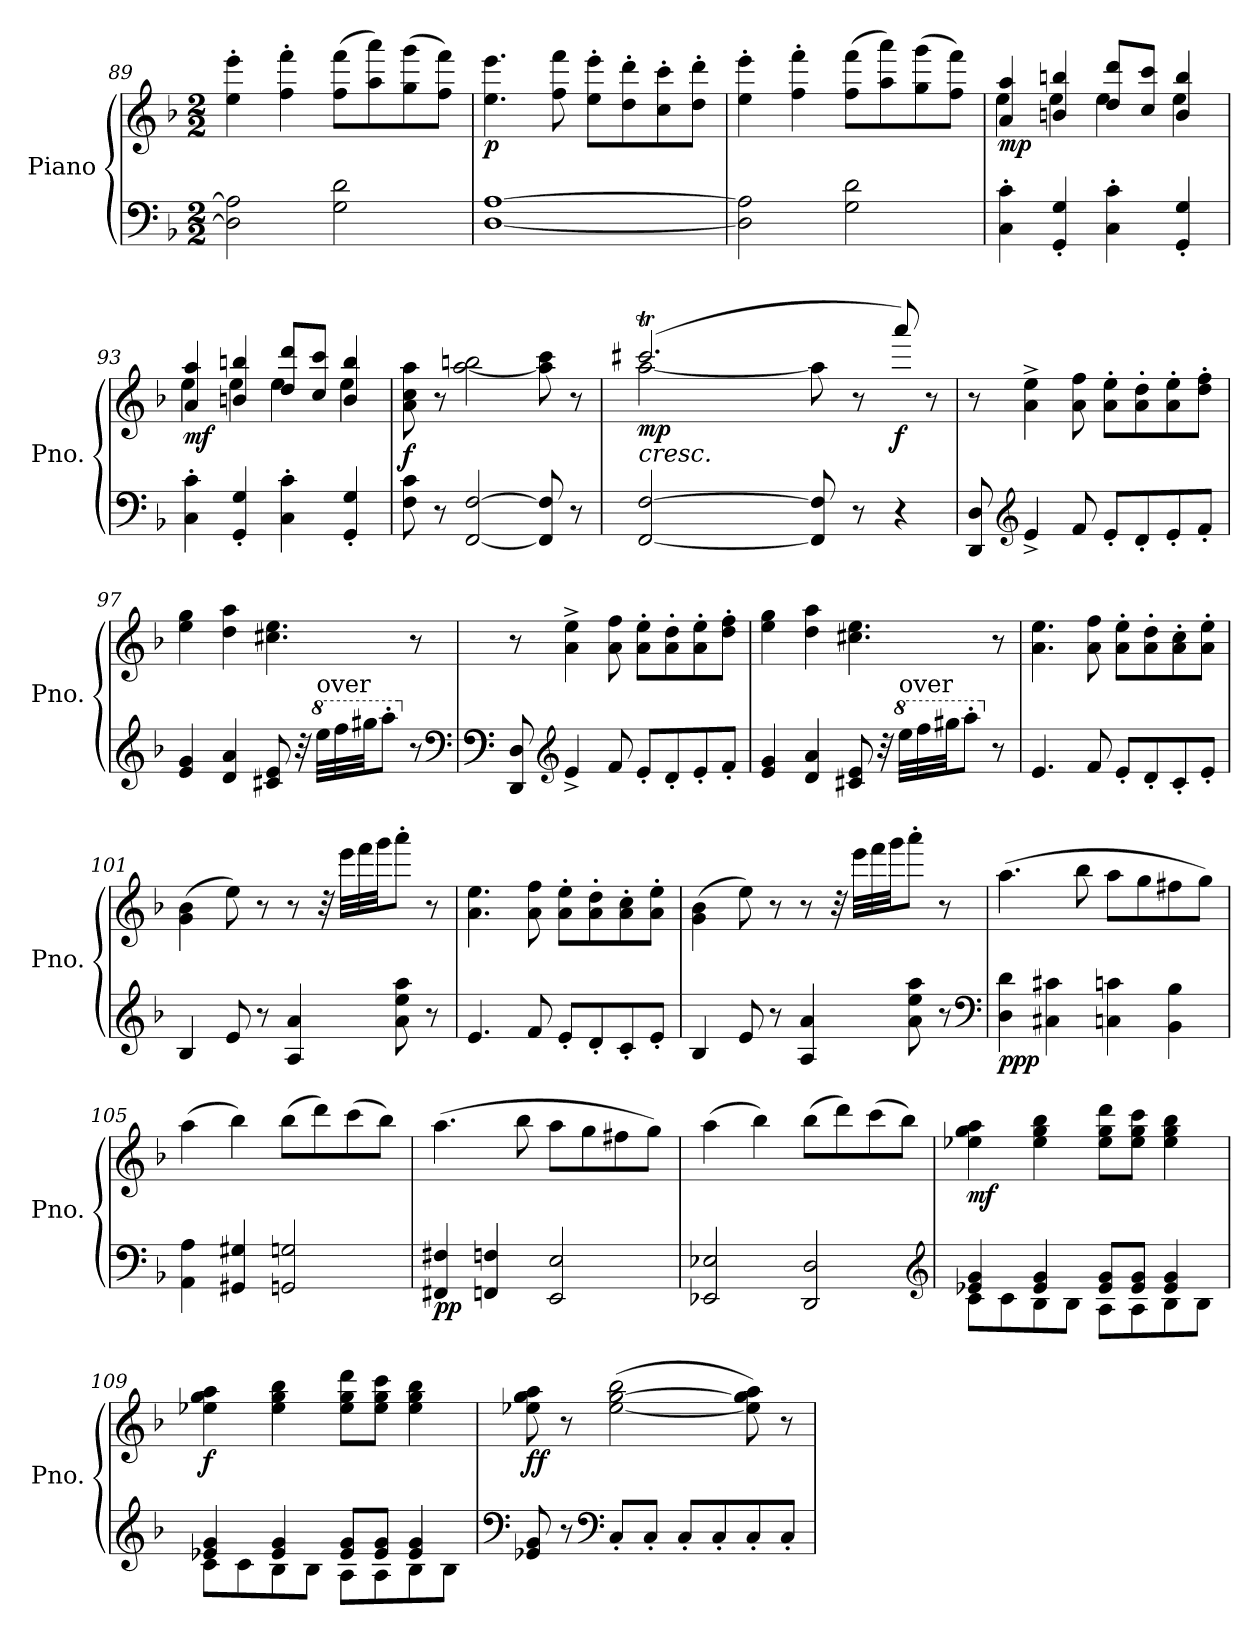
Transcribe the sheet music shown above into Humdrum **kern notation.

**kern	**kern	**dynam
*part1	*part1	*part1
*staff2	*staff1	*staff1/2
*I"Piano	*	*
*I'Pno.	*	*
!!LO:PB:g=z
*clefF4	*clefG2	*
*k[b-]	*k[b-]	*
*F:	*F:	*
*M2/2	*M2/2	*
=89	=89	=89
2D\] 2A\]	4ee\' 4eee\'	.
.	4ff\' 4fff\'	.
2G\ 2d\	(8ff\ 8fff\L	.
.	8aa\ 8aaa\)	.
.	(8gg\ 8ggg\	.
.	8ff\ 8fff\J)	.
!!LO:PB:g=z
=90	=90	=90
!	!	!LO:DY:b
[1D [1A	4.ee\ 4.eee\	p
.	8ff\ 8fff\	.
.	8ee\' 8eee\'L	.
.	8dd\' 8ddd\'	.
.	8cc\' 8ccc\'	.
.	8dd\' 8ddd\'J	.
=91	=91	=91
2D\] 2A\]	4ee\' 4eee\'	.
.	4ff\' 4fff\'	.
2G\ 2d\	(8ff\ 8fff\L	.
.	8aa\ 8aaa\)	.
.	(8gg\ 8ggg\	.
.	8ff\ 8fff\J)	.
=92	=92	=92
*	*^	*
!	!	!	!LO:DY:b
4C\' 4c\'	4a/ 4aa/	4ee\	mp
4GG/' 4G/'	4bn/ 4bbn/	4ee\	.
4C\' 4c\'	8dd/ 8ddd/L	4ee\	.
.	8cc/ 8ccc/J	.	.
4GG/' 4G/'	4b/ 4bb/	4ee\	.
=93	=93	=93	=93
!	!	!	!LO:DY:b
4C\' 4c\'	4a/ 4aa/	4ee\	mf
4GG/' 4G/'	4bn/ 4bbn/	4ee\	.
4C\' 4c\'	8dd/ 8ddd/L	4ee\	.
.	8cc/ 8ccc/J	.	.
4GG/' 4G/'	4b/ 4bb/	4ee\	.
=94	=94	=94	=94
!	!	!	!LO:DY:b
*	*v	*v	*
8F\ 8c\	8a\ 8cc\ 8aa\	f
8r	8r	.
[2FF/ [2F/	[2aa\ 2bbn\	.
8FF/] 8F/]	8aa\] 8ccc\	.
8r	8r	.
!!LO:LB:g=z
=95	=95	=95
!	!	!LO:HP:b
*	*^	*
*	*	*^	*
!	!	!	!	!LO:DY:n=1:b
[2FF/ [2F/	(2.ccc#Xt/	[2aa\	16ccc#yy	< mp
.	.	.	16dddyy	.
.	.	.	16ccc#yy	.
.	.	.	16dddyy	.
.	.	.	16ccc#yy	.
.	.	.	16dddyy	.
.	.	.	16ccc#yy	.
.	.	.	16dddyy	.
8FF/] 8F/]	.	8aa\]	16ccc#yy	.
.	.	.	16dddyy	.
8r	.	8r	16ccc#yy	.
.	.	.	16dddTTTyy	.
!	!	!	!	!LO:DY:n=2:b
4r	8aaa/)	4ryy	4ryy	f
.	8r	.	.	.
*	*v	*v	*v	*
.	.	[
=96	=96	=96
8DD/ 8D/	8r	.
*clefG2	*	*
4e^/	4a\^ 4ee\^	.
8f/	8a\ 8ff\	.
8e'/L	8a\' 8ee\'L	.
8d'/	8a\' 8dd\'	.
8e'/	8a\' 8ee\'	.
8f'/J	8dd\' 8ff\'J	.
=97	=97	=97
4e/ 4g/	4ee\ 4gg\	.
4d/ 4a/	4dd\ 4aa\	.
8c#X/ 8e/	4.cc#X\ 4.ee\	.
32r	.	.
*8va	*	*
!LO:TX:a:t=over	!	!
32eee\LLL	.	.
32fff\	.	.
32ggg#X\JJ	.	.
8aaa'\J	.	.
*X8va	*	*
8r	8r	.
*clefF4	*	*
!!LO:LB:g=z
=98	=98	=98
*clefF4	*	*
8DD/ 8D/	8r	.
*clefG2	*	*
4e^/	4a\^ 4ee\^	.
8f/	8a\ 8ff\	.
8e'/L	8a\' 8ee\'L	.
8d'/	8a\' 8dd\'	.
8e'/	8a\' 8ee\'	.
8f'/J	8dd\' 8ff\'J	.
=99	=99	=99
4e/ 4g/	4ee\ 4gg\	.
4d/ 4a/	4dd\ 4aa\	.
8c#X/ 8e/	4.cc#X\ 4.ee\	.
32r	.	.
*8va	*	*
!LO:TX:a:t=over	!	!
32eee\LLL	.	.
32fff\	.	.
32ggg#X\JJ	.	.
8aaa'\J	.	.
*X8va	*	*
8r	8r	.
=100	=100	=100
4.e/	4.a\ 4.ee\	.
8f/	8a\ 8ff\	.
8e'/L	8a\' 8ee\'L	.
8d'/	8a\' 8dd\'	.
8c'/	8a\' 8cc\'	.
8e'/J	8a\' 8ee\'J	.
=101	=101	=101
4B-/	(4g\ 4b-\	.
8e/	8ee\)	.
8r	8r	.
4A/ 4a/	8r	.
.	32r	.
.	32eee\LLL	.
.	32fff\	.
.	32ggg\JJ	.
8a\ 8ee\ 8aa\	8aaa'\J	.
8r	8r	.
!!LO:PB:g=z
=102	=102	=102
4.e/	4.a\ 4.ee\	.
8f/	8a\ 8ff\	.
8e'/L	8a\' 8ee\'L	.
8d'/	8a\' 8dd\'	.
8c'/	8a\' 8cc\'	.
8e'/J	8a\' 8ee\'J	.
=103	=103	=103
4B-/	(4g\ 4b-\	.
8e/	8ee\)	.
8r	8r	.
4A/ 4a/	8r	.
.	32r	.
.	32eee\LLL	.
.	32fff\	.
.	32ggg\JJ	.
8a\ 8ee\ 8aa\	8aaa'\J	.
8r	8r	.
*clefF4	*	*
=104	=104	=104
!	!	!LO:DY:b=2
!	!	!LO:DY:n=1:b
4D\ 4d\	(4.aa\	pp p
4C#X\ 4c#X\	.	.
.	8bb-\	.
4Cn\ 4cn\	8aa\L	.
.	8gg\	.
4BB-\ 4B-\	8ff#X\	.
.	8gg\J)	.
!!LO:PB:g=z
=105	=105	=105
4AA\ 4A\	(4aa\	.
4GG#X/ 4G#X/	4bb-\)	.
2GGn/ 2Gn/	(8bb-\L	.
.	8ddd\)	.
.	(8ccc\	.
.	8bb-\J)	.
!!LO:PB:g=z
=106	=106	=106
!	!	!LO:DY:b=2
4FF#X/ 4F#X/	(4.aa\	pp
4FFn/ 4Fn/	.	.
.	8bb-\	.
2EE/ 2E/	8aa\L	.
.	8gg\	.
.	8ff#X\	.
.	8gg\J)	.
=107	=107	=107
2EE-X/ 2E-X/	(4aa\	.
.	4bb-\)	.
2DD/ 2D/	(8bb-\L	.
.	8ddd\)	.
.	(8ccc\	.
.	8bb-\J)	.
*clefG2	*	*
=108	=108	=108
*^	*	*
!	!	!	!LO:DY:b
4e-X/ 4g/	8c\L	4ee-X\ 4gg\ 4aa\	mf
.	8c\	.	.
4e-/ 4g/	8B-\	4ee-\ 4gg\ 4bb-\	.
.	8B-\J	.	.
8e-/ 8g/L	8A\L	8ee-\ 8gg\ 8ddd\L	.
8e-/ 8g/J	8A\	8ee-\ 8gg\ 8ccc\J	.
4e-/ 4g/	8B-\	4ee-\ 4gg\ 4bb-\	.
.	8B-\J	.	.
=109	=109	=109	=109
!	!	!	!LO:DY:b
4e-X/ 4g/	8c\L	4ee-X\ 4gg\ 4aa\	f
.	8c\	.	.
4e-/ 4g/	8B-\	4ee-\ 4gg\ 4bb-\	.
.	8B-\J	.	.
8e-/ 8g/L	8A\L	8ee-\ 8gg\ 8ddd\L	.
8e-/ 8g/J	8A\	8ee-\ 8gg\ 8ccc\J	.
4e-/ 4g/	8B-\	4ee-\ 4gg\ 4bb-\	.
.	8B-\J	.	.
!!LO:LB:g=z
=110	=110	=110	=110
!	!	!	!LO:DY:b
*v	*v	*	*
8e-X/ 8g/	8ee-X\ 8gg\ 8aa\	ff
8r	8r	.
*clefF4	*	*
8C'/L	([2ee-\ [2gg\ 2bb-\	.
8C'/J	.	.
8C'/L	.	.
8C'/	.	.
8C'/	8ee-\] 8gg\] 8aa\)	.
8C'/J	8r	.
=	=	=
*-	*-	*-
